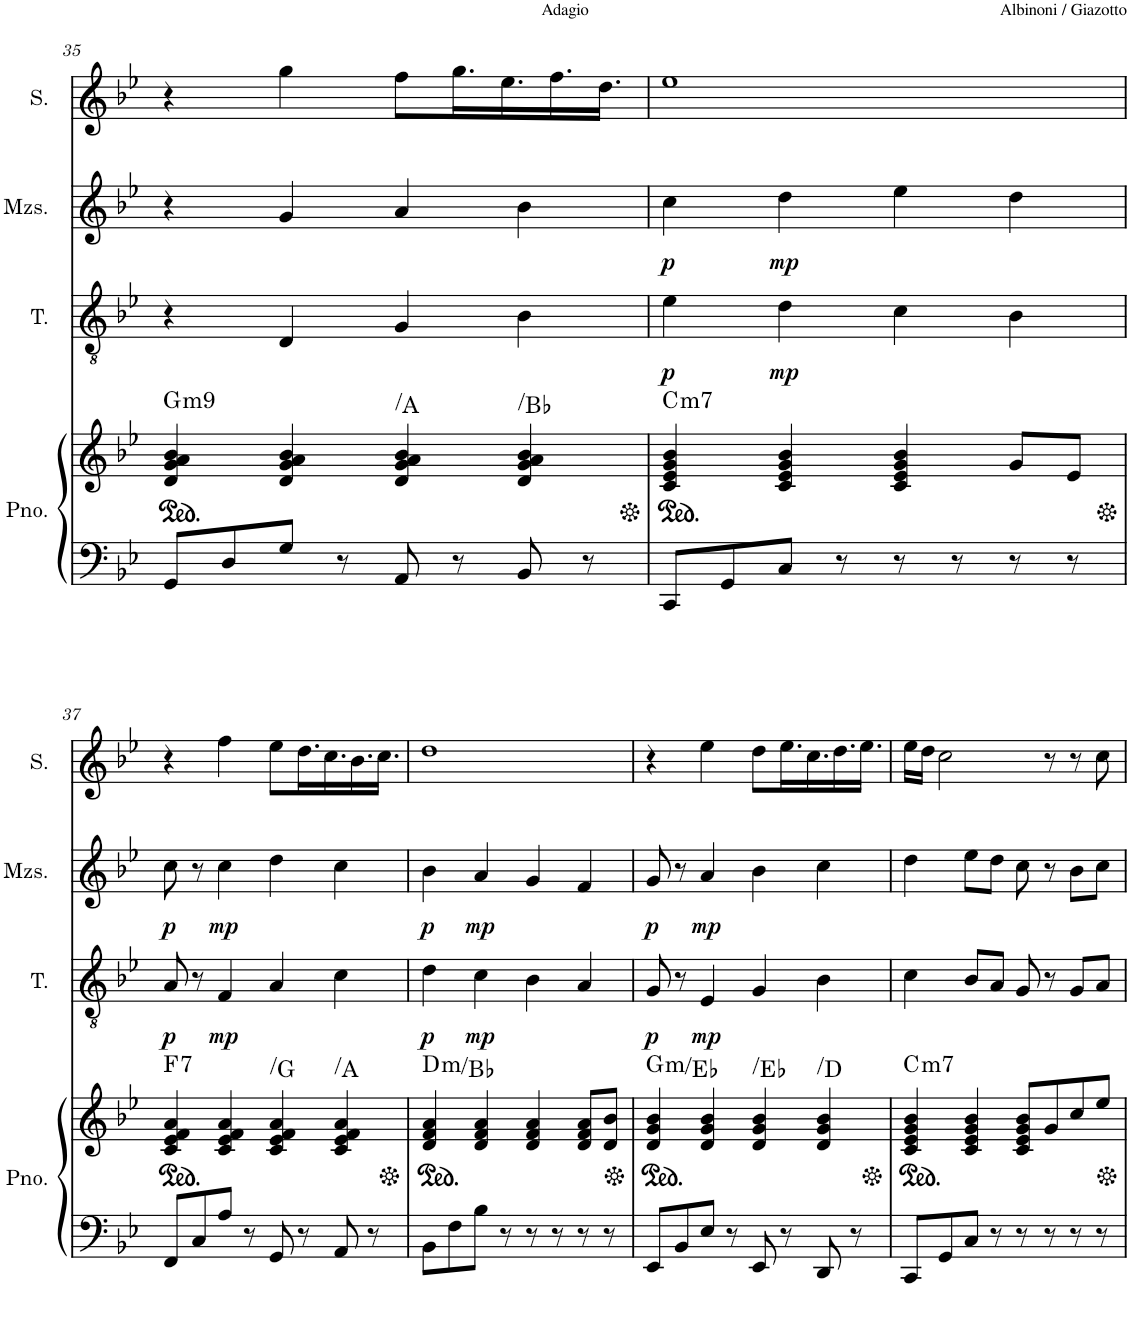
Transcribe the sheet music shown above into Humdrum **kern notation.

**kern	**kern	**harte	**kern	**dynam	**kern	**dynam	**kern
*part4	*part4	*part4	*part3	*part3	*part2	*part2	*part1
*staff5	*staff4	*	*staff3	*staff3	*staff2	*staff2	*staff1
*I"Piano	*	*	*I"Ténor	*	*I"Mezzo-soprano	*	*I"Soprano
*I'Pno.	*	*	*I'T.	*	*I'Mzs.	*	*I'S.
!!LO:PB:g=z
*clefF4	*clefG2	*	*clefGv2	*	*clefG2	*	*clefG2
*k[b-e-]	*k[b-e-]	*	*k[b-e-]	*	*k[b-e-]	*	*k[b-e-]
*M4/4	*M4/4	*	*M4/4	*	*M4/4	*	*M4/4
*	*ped	*	*	*	*	*	*
=35	=35	=35	=35	=35	=35	=35	=35
!	!	!LO:H:kt=m9	!	!	!	!	!
8GG/L	4d/ 4g/ 4a/ 4b-/	G:min9	4r	.	4r	.	4r
8D/	.	.	.	.	.	.	.
8G/J	4d/ 4g/ 4a/ 4b-/	.	4D/	.	4g/	.	4gg\
8r	.	.	.	.	.	.	.
!	!	!LO:H:kt=N.C.	!	!	!	!	!
8AA/	4d/ 4g/ 4a/ 4b-/	N	4G/	.	4a/	.	8ff\L
8r	.	.	.	.	.	.	16.gg\L
.	.	.	.	.	.	.	16.ee-\
!	!	!LO:H:kt=N.C.	!	!	!	!	!
8BB-/	4d/ 4g/ 4a/ 4b-/	N	4B-\	.	4b-\	.	.
.	.	.	.	.	.	.	16.ff\
8r	.	.	.	.	.	.	.
.	.	.	.	.	.	.	16.dd\JJ
=36	=36	=36	=36	=36	=36	=36	=36
*	*Xped	*	*	*	*	*	*
*	*ped	*	*	*	*	*	*
!	!	!LO:H:kt=m7	!	!LO:DY:b	!	!LO:DY:b	!
8CC/L	4c/ 4e-/ 4g/ 4b-/	C:min7	4e-\	p	4cc\	p	1ee-
8GG/	.	.	.	.	.	.	.
!	!	!	!	!LO:DY:b	!	!LO:DY:b	!
8C/J	4c/ 4e-/ 4g/ 4b-/	.	4d\	mp	4dd\	mp	.
8r	.	.	.	.	.	.	.
8r	4c/ 4e-/ 4g/ 4b-/	.	4c\	.	4ee-\	.	.
8r	.	.	.	.	.	.	.
8r	8g/L	.	4B-\	.	4dd\	.	.
8r	8e-/J	.	.	.	.	.	.
!!LO:LB:g=z
=37	=37	=37	=37	=37	=37	=37	=37
*	*Xped	*	*	*	*	*	*
*	*ped	*	*	*	*	*	*
!	!	!LO:H:kt=7	!	!LO:DY:b	!	!LO:DY:b	!
8FF/L	4c/ 4e-/ 4f/ 4a/	F:7	8A/	p	8cc\	p	4r
8C/	.	.	8r	.	8r	.	.
!	!	!	!	!LO:DY:b	!	!LO:DY:b	!
8A/J	4c/ 4e-/ 4f/ 4a/	.	4F/	mp	4cc\	mp	4ff\
8r	.	.	.	.	.	.	.
!	!	!LO:H:kt=N.C.	!	!	!	!	!
8GG/	4c/ 4e-/ 4f/ 4a/	N	4A/	.	4dd\	.	8ee-\L
8r	.	.	.	.	.	.	16.dd\L
.	.	.	.	.	.	.	16.cc\
!	!	!LO:H:kt=N.C.	!	!	!	!	!
8AA/	4c/ 4e-/ 4f/ 4a/	N	4c\	.	4cc\	.	.
.	.	.	.	.	.	.	16.b-\
8r	.	.	.	.	.	.	.
.	.	.	.	.	.	.	16.cc\JJ
=38	=38	=38	=38	=38	=38	=38	=38
*	*Xped	*	*	*	*	*	*
*	*ped	*	*	*	*	*	*
!	!	!LO:H:kt=m	!	!LO:DY:b	!	!LO:DY:b	!
8BB-\L	4d/ 4f/ 4a/	D:min/b6	4d\	p	4b-\	p	1dd
8F\	.	.	.	.	.	.	.
!	!	!	!	!LO:DY:b	!	!LO:DY:b	!
8B-\J	4d/ 4f/ 4a/	.	4c\	mp	4a/	mp	.
8r	.	.	.	.	.	.	.
8r	4d/ 4f/ 4a/	.	4B-\	.	4g/	.	.
8r	.	.	.	.	.	.	.
8r	8d/ 8f/ 8a/L	.	4A/	.	4f/	.	.
8r	8d/ 8b-/J	.	.	.	.	.	.
=39	=39	=39	=39	=39	=39	=39	=39
*	*Xped	*	*	*	*	*	*
*	*ped	*	*	*	*	*	*
!	!	!LO:H:kt=m	!	!LO:DY:b	!	!LO:DY:b	!
8EE-/L	4d/ 4g/ 4b-/	G:min/b6	8G/	p	8g/	p	4r
8BB-/	.	.	8r	.	8r	.	.
!	!	!	!	!LO:DY:b	!	!LO:DY:b	!
8E-/J	4d/ 4g/ 4b-/	.	4E-/	mp	4a/	mp	4ee-\
8r	.	.	.	.	.	.	.
!	!	!LO:H:kt=N.C.	!	!	!	!	!
8EE-/	4d/ 4g/ 4b-/	N	4G/	.	4b-\	.	8dd\L
8r	.	.	.	.	.	.	16.ee-\L
.	.	.	.	.	.	.	16.cc\
!	!	!LO:H:kt=N.C.	!	!	!	!	!
8DD/	4d/ 4g/ 4b-/	N	4B-\	.	4cc\	.	.
.	.	.	.	.	.	.	16.dd\
8r	.	.	.	.	.	.	.
.	.	.	.	.	.	.	16.ee-\JJ
=40	=40	=40	=40	=40	=40	=40	=40
*	*Xped	*	*	*	*	*	*
*	*ped	*	*	*	*	*	*
!	!	!LO:H:kt=m7	!	!	!	!	!
8CC/L	4c/ 4e-/ 4g/ 4b-/	C:min7	4c\	.	4dd\	.	16ee-\LL
.	.	.	.	.	.	.	16dd\JJ
8GG/	.	.	.	.	.	.	2cc\
8C/J	4c/ 4e-/ 4g/ 4b-/	.	8B-/L	.	8ee-\L	.	.
8r	.	.	8A/J	.	8dd\J	.	.
8r	8c/ 8e-/ 8g/ 8b-/L	.	8G/	.	8cc\	.	.
8r	8g/	.	8r	.	8r	.	8r
8r	8cc/	.	8G/L	.	8b-\L	.	8r
8r	8ee-/J	.	8A/J	.	8cc\J	.	8cc\
*	*Xped	*	*	*	*	*	*
=	=	=	=	=	=	=	=
*-	*-	*-	*-	*-	*-	*-	*-
